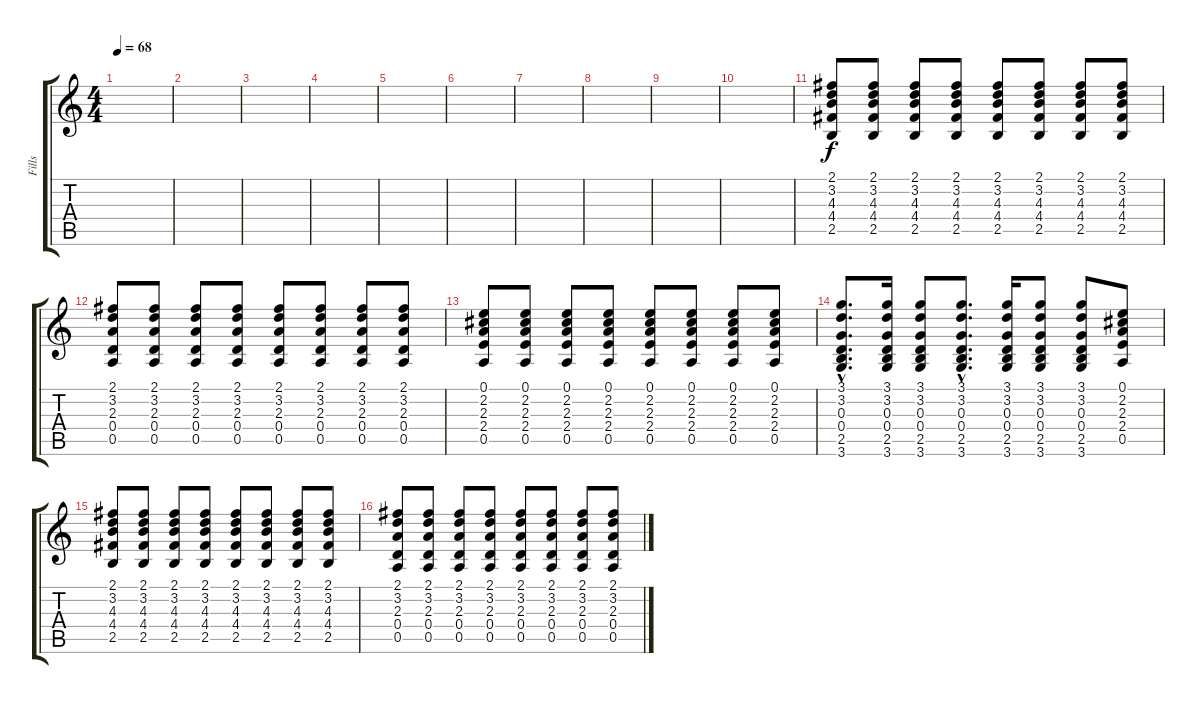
\track ("Fills" "Fills") {instrument electricguitarclean}
\staff {score tabs}
\tuning (E4 B3 G3 D3 A2 E2) {hide}
\ts (4 4)
\tempo 68
\clef g2
\ks c
|
|
|
|
|
|
|
|
|
|
(2.1 3.2 4.3 4.4 2.5).8 (2.1 3.2 4.3 4.4 2.5).8 (2.1 3.2 4.3 4.4 2.5).8 (2.1 3.2 4.3 4.4 2.5).8 (2.1 3.2 4.3 4.4 2.5).8 (2.1 3.2 4.3 4.4 2.5).8 (2.1 3.2 4.3 4.4 2.5).8 (2.1 3.2 4.3 4.4 2.5).8 |
(2.1 3.2 2.3 0.4 0.5).8 (2.1 3.2 2.3 0.4 0.5).8 (2.1 3.2 2.3 0.4 0.5).8 (2.1 3.2 2.3 0.4 0.5).8 (2.1 3.2 2.3 0.4 0.5).8 (2.1 3.2 2.3 0.4 0.5).8 (2.1 3.2 2.3 0.4 0.5).8 (2.1 3.2 2.3 0.4 0.5).8 |
(0.1 2.2 2.3 2.4 0.5).8 (0.1 2.2 2.3 2.4 0.5).8 (0.1 2.2 2.3 2.4 0.5).8 (0.1 2.2 2.3 2.4 0.5).8 (0.1 2.2 2.3 2.4 0.5).8 (0.1 2.2 2.3 2.4 0.5).8 (0.1 2.2 2.3 2.4 0.5).8 (0.1 2.2 2.3 2.4 0.5).8 |
(3.1{hac} 3.2{hac} 0.3{hac} 0.4{hac} 2.5{hac} 3.6{hac}).8{d} (3.1 3.2 0.3 0.4 2.5 3.6).16 (3.1 3.2 0.3 0.4 2.5 3.6).8 (3.1{hac} 3.2{hac} 0.3{hac} 0.4{hac} 2.5{hac} 3.6{hac}).8{d} (3.1 3.2 0.3 0.4 2.5 3.6).16 (3.1 3.2 0.3 0.4 2.5 3.6).8 (3.1 3.2 0.3 0.4 2.5 3.6).8 (0.1 2.2 2.3 2.4 0.5).8 |
(2.1 3.2 4.3 4.4 2.5).8 (2.1 3.2 4.3 4.4 2.5).8 (2.1 3.2 4.3 4.4 2.5).8 (2.1 3.2 4.3 4.4 2.5).8 (2.1 3.2 4.3 4.4 2.5).8 (2.1 3.2 4.3 4.4 2.5).8 (2.1 3.2 4.3 4.4 2.5).8 (2.1 3.2 4.3 4.4 2.5).8 |
(2.1 3.2 2.3 0.4 0.5).8 (2.1 3.2 2.3 0.4 0.5).8 (2.1 3.2 2.3 0.4 0.5).8 (2.1 3.2 2.3 0.4 0.5).8 (2.1 3.2 2.3 0.4 0.5).8 (2.1 3.2 2.3 0.4 0.5).8 (2.1 3.2 2.3 0.4 0.5).8 (2.1 3.2 2.3 0.4 0.5).8
